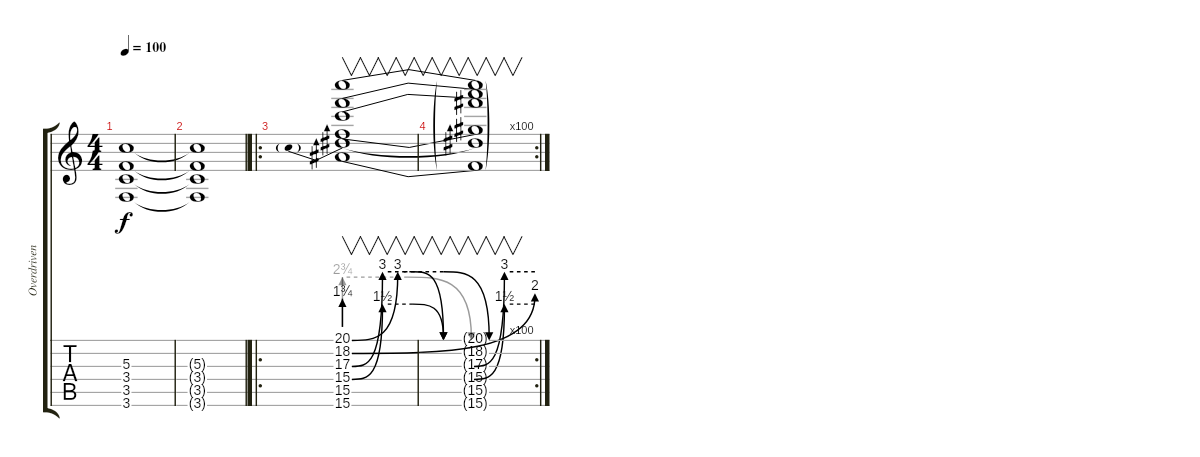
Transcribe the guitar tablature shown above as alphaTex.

\track ("Overdriven Guitar" "Overdriven") {instrument overdrivenguitar}
\staff {score tabs}
\tuning (E4 B3 G3 D3 A2 D2) {hide}
\ts (4 4)
\tempo 100
\clef g2
\ks c
(5.3{t} 3.4{t} 3.5{t} 3.6{t}).1{dy f} |
(5.3{t} 3.4{t} 3.5{t} 3.6{t}).1{volume 0} |
\ro
(20.1{be (custom 0 0 15 12 30 12 45 0 60 0)} 18.2{be (bend 0 0 60 8)} 17.3{be (custom 0 0 10 12 20 12 30 0 40 0 50 12 60 12)} 15.4{be (custom 0 0 10 6 20 6 30 0 40 0 50 6 60 6)} 15.5{be (prebend 0 7 60 7)} 15.6{be (custom 0 11 20 11 40 0 60 0)}).1{v instrument lead2sawtooth} |
\rc 100
(20.1{t} 18.2{t} 17.3{t} 15.4{t} 15.5{t} 15.6{t}).1{v}
